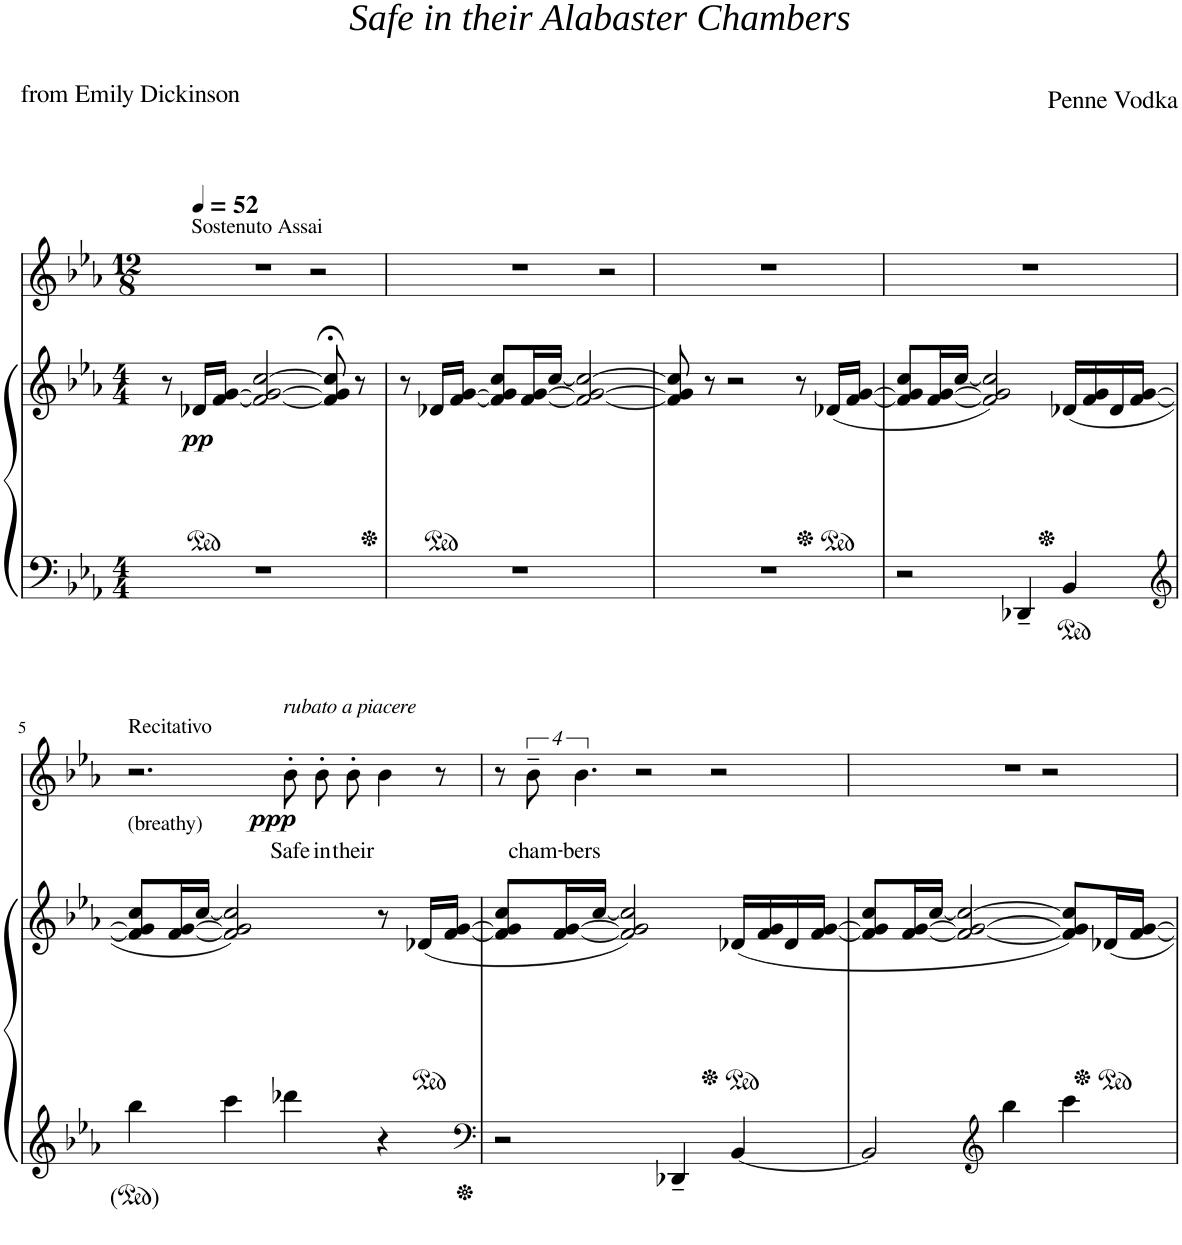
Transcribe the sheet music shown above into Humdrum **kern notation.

**kern	**kern	**dynam	**kern	**text	**dynam
*part2	*part2	*part2	*part1	*part1	*part1
*staff3	*staff2	*staff2/3	*staff1	*staff1	*staff1
*I"Piano	*	*	*I"Voice	*	*
*I'Pno	*	*	*	*	*
*clefF4	*clefG2	*	*clefG2	*	*
*k[b-e-a-]	*k[b-e-a-]	*	*k[b-e-a-]	*	*
*M4/4	*M4/4	*	*M12/8	*	*
=1	=1	=1	=1	=1	=1
*	*	*	*^	*	*
1r	8r	.	1.r	2ryy	.	.
*	*ped	*	*	*	*	*
!	!	!LO:DY:b	!	!	!	!
.	16d-X/LL	pp	.	.	.	.
.	[16f/ [16g/JJ	.	.	.	.	.
.	2f/_ 2g/_ [2cc/	.	.	.	.	.
.	.	.	.	8ryy	.	.
*	*	*	*MM52	*	*	*
!	!	!	!	!LO:TX:a:t=Sostenuto Assai	!	!
.	.	.	.	1ryy	.	.
.	8f/];< 8g/];< 8cc/];<	.	.	.	.	.
.	8r	.	.	.	.	.
*	*Xped	*	*	*	*	*
1ryy	1ryy	.	.	.	.	.
.	.	.	2r	.	.	.
.	.	.	.	4.ryy	.	.
*	*	*	*v	*v	*	*
=2	=2	=2	=2	=2	=2
1r	8r	.	1.r	.	.
*	*ped	*	*	*	*
.	16d-X/LL	.	.	.	.
.	[16f/ [16g/JJ	.	.	.	.
.	8f/] 8g/] 8cc/L	.	.	.	.
.	[16f/ [16g/L	.	.	.	.
.	[16cc/JJ	.	.	.	.
.	2f/_ 2g/_ 2cc/_	.	.	.	.
1ryy	1ryy	.	.	.	.
.	.	.	2r	.	.
=3	=3	=3	=3	=3	=3
1r	8f/] 8g/] 8cc/]	.	1.r	.	.
.	8r	.	.	.	.
.	2r	.	.	.	.
.	8r	.	.	.	.
*	*Xped	*	*	*	*
*	*ped	*	*	*	*
.	(16d-X/LL	.	.	.	.
.	[16f/ [16g/JJ	.	.	.	.
2ryy	2ryy	.	.	.	.
=4	=4	=4	=4	=4	=4
2r	8f/] 8g/] 8cc/L	.	1.r	.	.
.	[16f/ [16g/L	.	.	.	.
.	[16cc/JJ	.	.	.	.
.	2f/] 2g/] 2cc/])	.	.	.	.
4DD-X~/	.	.	.	.	.
*	*Xped	*	*	*	*
4BB-/	(16d-X/LL	.	.	.	.
.	16f/ 16g/	.	.	.	.
.	16d-/	.	.	.	.
.	[16f/ [16g/JJ	.	.	.	.
2ryy	2ryy	.	.	.	.
!!LO:LB:g=z
=5	=5	=5	=5	=5	=5
*clefG2	*	*	*	*	*
!	!	!	!LO:TX:a:t=Recitativo	!	!
!	!LO:TX:a:t=(breathy)	!	!	!	!
4bb-\	8f/] 8g/] 8cc/L	.	2.r	.	.
.	[16f/ [16g/L	.	.	.	.
.	[16cc/JJ	.	.	.	.
4ccc\	2f/] 2g/] 2cc/])	.	.	.	.
4ddd-X\	.	.	.	.	.
!	!	!	!LO:TX:a:i:t=rubato a piacere	!	!
!	!	!	!	!LO:LY:b	!LO:DY:b
4r	8r	.	8b-'\L	Safe	ppp
*	*ped	*	*	*	*
!	!	!	!	!LO:LY:b	!
.	(16d-X/LL	.	8b-'\	in	.
.	[16f/ [16g/JJ	.	.	.	.
!	!	!	!	!LO:LY:b	!
2ryy	2ryy	.	8b-'\J	their	.
.	.	.	4b-\	.	.
.	.	.	8r	.	.
=6	=6	=6	=6	=6	=6
*clefF4	*	*	*	*	*
2r	8f/] 8g/] 8cc/L	.	8r	.	.
!	!	!	!	!LO:LY:b	!
.	[16f/ [16g/L	.	32%3b-~\	cham-	.
.	[16cc/JJ	.	.	.	.
!	!	!	!	!LO:LY:b	!
.	.	.	16%3.b-\	-bers	.
.	2f/] 2g/] 2cc/])	.	.	.	.
4DD-X~/	.	.	2r	.	.
*	*Xped	*	*	*	*
*	*ped	*	*	*	*
[4BB-/	(16d-X/LL	.	.	.	.
.	16f/ 16g/	.	.	.	.
.	16d-/	.	.	.	.
.	[16f/ [16g/JJ	.	.	.	.
2ryy	2ryy	.	2r	.	.
=7	=7	=7	=7	=7	=7
2BB-/]	8f/] 8g/] 8cc/L	.	1.r	.	.
.	[16f/ [16g/L	.	.	.	.
.	[16cc/JJ	.	.	.	.
.	2f/_ 2g/_ 2cc/_	.	.	.	.
*clefG2	*	*	*	*	*
4bb-\	.	.	.	.	.
4ccc\	8f/] 8g/] 8cc/]L)	.	.	.	.
*	*Xped	*	*	*	*
.	16d-X/L	.	.	.	.
.	[16f/ [16g/JJ	.	.	.	.
1ryy	1ryy	.	.	.	.
.	.	.	2r	.	.
=	=	=	=	=	=
*-	*-	*-	*-	*-	*-
